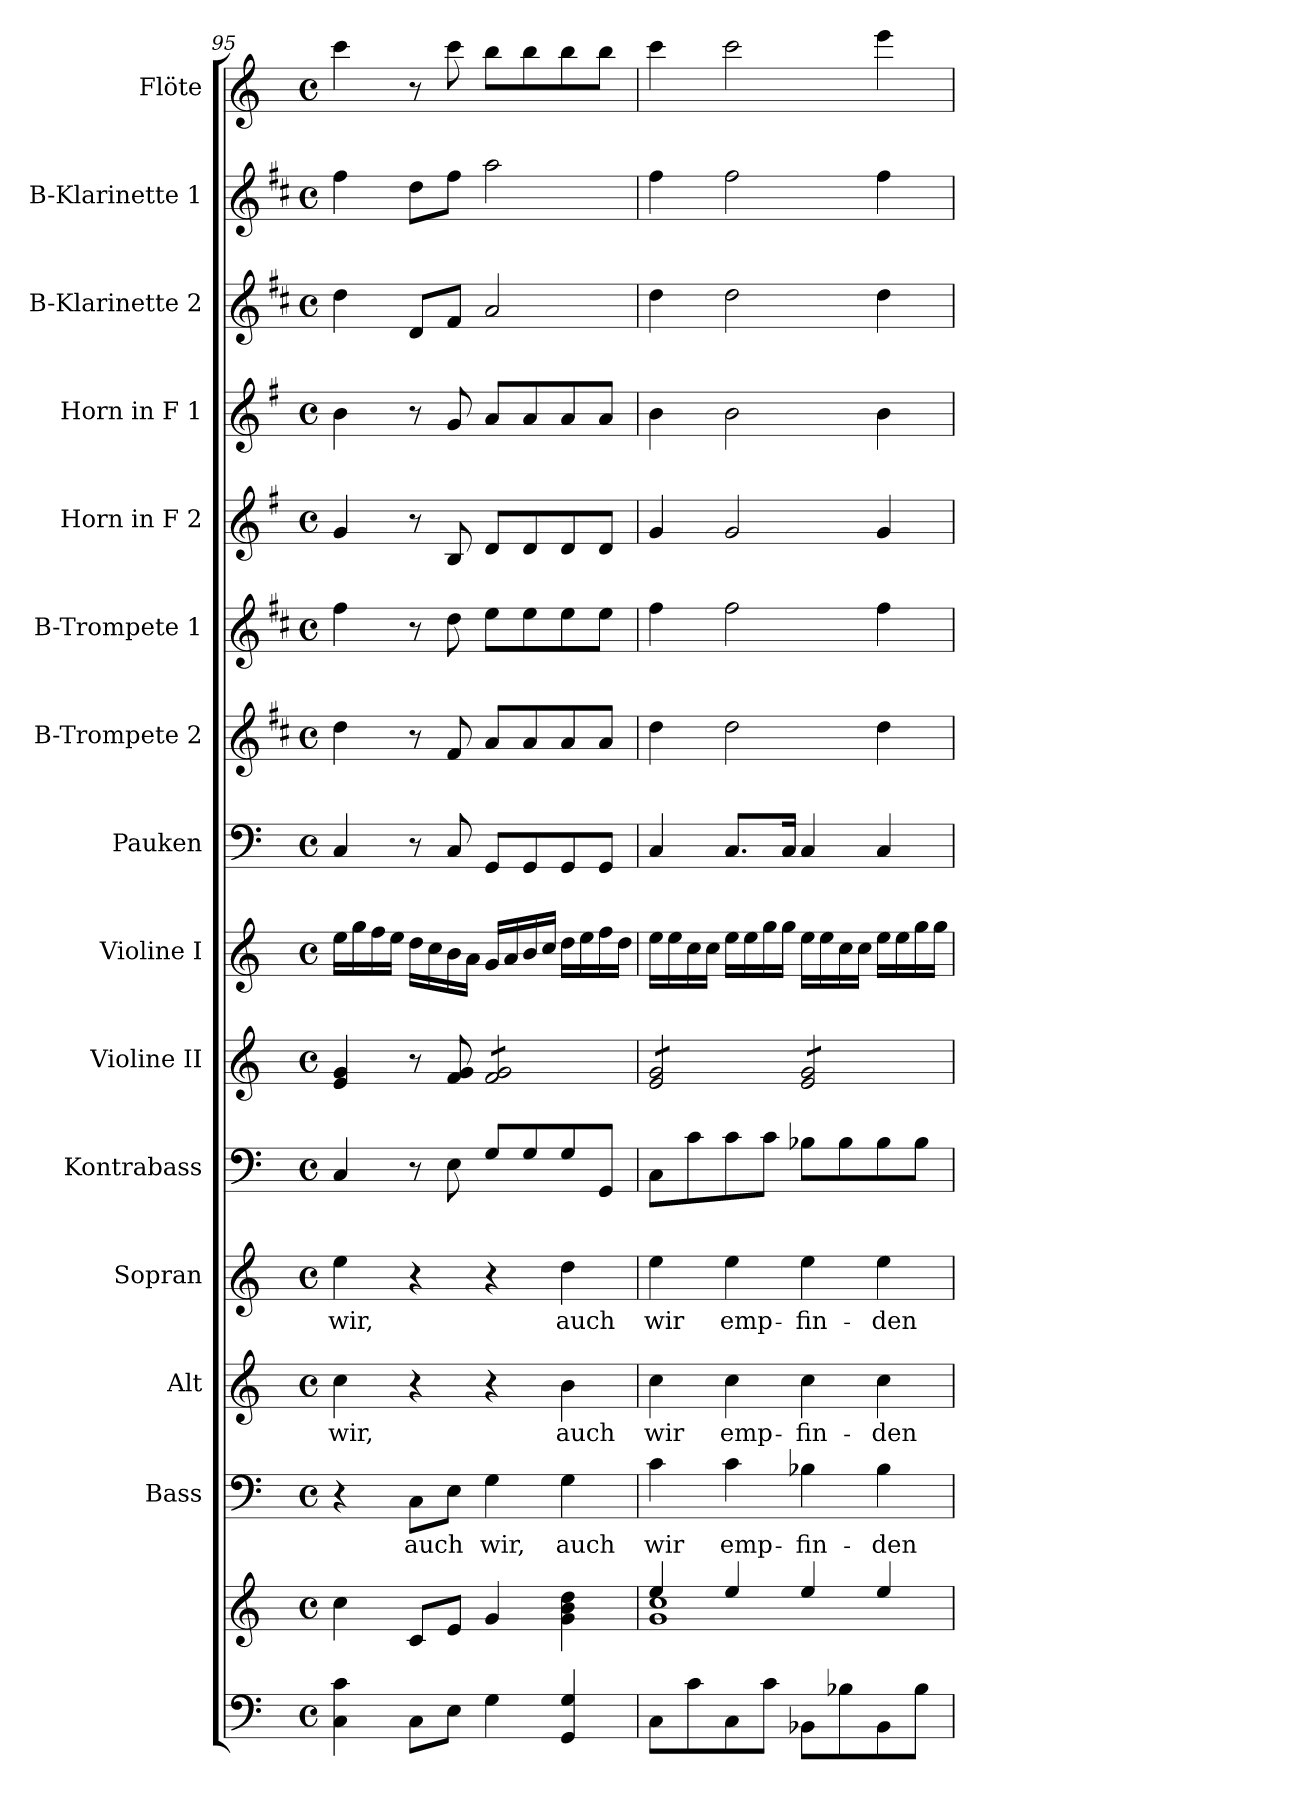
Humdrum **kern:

**kern	**kern	**kern	**text	**kern	**text	**kern	**text	**kern	**kern	**kern	**kern	**kern	**kern	**kern	**kern	**kern	**kern	**kern
*part15	*part15	*part14	*part14	*part13	*part13	*part12	*part12	*part11	*part10	*part9	*part8	*part7	*part6	*part5	*part4	*part3	*part2	*part1
*staff16	*staff15	*staff14	*staff14	*staff13	*staff13	*staff12	*staff12	*staff11	*staff10	*staff9	*staff8	*staff7	*staff6	*staff5	*staff4	*staff3	*staff2	*staff1
*	*	*I"Bass	*	*I"Alt	*	*I"Sopran	*	*I"Kontrabass	*I"Violine II	*I"Violine I	*I"Pauken	*I"B-Trompete 2	*I"B-Trompete 1	*I"Horn in F 2	*I"Horn in F 1	*I"B-Klarinette 2	*I"B-Klarinette 1	*I"Flöte
*	*	*I'B.	*	*I'A.	*	*I'S.	*	*I'Kb.	*I'Vl. II	*I'Vl. I	*I'Pk.	*I'B Trp. 2	*I'B Trp. 1	*	*	*I'B Kl. 2	*I'B Kl. 1	*I'Fl.
*clefF4	*clefG2	*clefF4	*	*clefG2	*	*clefG2	*	*clefF4	*clefG2	*clefG2	*clefF4	*clefG2	*clefG2	*clefG2	*clefG2	*clefG2	*clefG2	*clefG2
*	*	*	*	*	*	*	*	*ITrd7c12	*	*	*	*ITrd1c2	*ITrd1c2	*ITrd4c7	*ITrd4c7	*ITrd1c2	*ITrd1c2	*
*k[]	*k[]	*k[]	*	*k[]	*	*k[]	*	*k[]	*k[]	*k[]	*k[]	*k[]	*k[]	*k[]	*k[]	*k[]	*k[]	*k[]
*C:	*C:	*C:	*	*C:	*	*C:	*	*C:	*C:	*C:	*C:	*C:	*C:	*C:	*C:	*C:	*C:	*C:
*M4/4	*M4/4	*M4/4	*	*M4/4	*	*M4/4	*	*M4/4	*M4/4	*M4/4	*M4/4	*M4/4	*M4/4	*M4/4	*M4/4	*M4/4	*M4/4	*M4/4
*met(c)	*met(c)	*met(c)	*	*met(c)	*	*met(c)	*	*met(c)	*met(c)	*met(c)	*met(c)	*met(c)	*met(c)	*met(c)	*met(c)	*met(c)	*met(c)	*met(c)
=95	=95	=95	=95	=95	=95	=95	=95	=95	=95	=95	=95	=95	=95	=95	=95	=95	=95	=95
!	!	!	!	!	!LO:LY:b	!	!LO:LY:b	!	!	!	!	!	!	!	!	!	!	!
4C\ 4c\	4cc\	4r	.	4cc\	wir,	4ee\	wir,	4CC/	4e/ 4g/	16ee\LL	4C/	4cc\	4ee\	4c/	4e\	4cc\	4ee\	4ccc\
.	.	.	.	.	.	.	.	.	.	16gg\	.	.	.	.	.	.	.	.
.	.	.	.	.	.	.	.	.	.	16ff\	.	.	.	.	.	.	.	.
.	.	.	.	.	.	.	.	.	.	16ee\JJ	.	.	.	.	.	.	.	.
!	!	!	!LO:LY:b	!	!	!	!	!	!	!	!	!	!	!	!	!	!	!
8C\L	8c/L	8C\L	auch	4r	.	4r	.	8r	8r	16dd\LL	8r	8r	8r	8r	8r	8c/L	8cc\L	8r
.	.	.	.	.	.	.	.	.	.	16cc\	.	.	.	.	.	.	.	.
8E\J	8e/J	8E\J	.	.	.	.	.	8EE\	8f/ 8g/	16b\	8C/	8e/	8cc\	8E/	8c/	8e/J	8ee\J	8ccc\
.	.	.	.	.	.	.	.	.	.	16a\JJ	.	.	.	.	.	.	.	.
!	!	!	!LO:LY:b	!	!	!	!	!	!	!	!	!	!	!	!	!	!	!
*	*	*	*	*	*	*	*	*	*tremolo	*	*	*	*	*	*	*	*	*
4G\	4g/	4G\	wir,	4r	.	4r	.	8GG/L	8f/ 8g/L	16g/LL	8GG/L	8g/L	8dd\L	8G/L	8d/L	2g/	2gg\	8bb\L
.	.	.	.	.	.	.	.	.	.	16a/	.	.	.	.	.	.	.	.
.	.	.	.	.	.	.	.	8GG/	8f/ 8g/	16b/	8GG/	8g/	8dd\	8G/	8d/	.	.	8bb\
.	.	.	.	.	.	.	.	.	.	16cc/JJ	.	.	.	.	.	.	.	.
!	!	!	!LO:LY:b	!	!LO:LY:b	!	!LO:LY:b	!	!	!	!	!	!	!	!	!	!	!
4GG/ 4G/	4g\ 4b\ 4dd\	4G\	auch	4b\	auch	4dd\	auch	8GG/	8f/ 8g/	16dd\LL	8GG/	8g/	8dd\	8G/	8d/	.	.	8bb\
.	.	.	.	.	.	.	.	.	.	16ee\	.	.	.	.	.	.	.	.
.	.	.	.	.	.	.	.	8GGG/J	8f/ 8g/J	16ff\	8GG/J	8g/J	8dd\J	8G/J	8d/J	.	.	8bb\J
.	.	.	.	.	.	.	.	.	.	16dd\JJ	.	.	.	.	.	.	.	.
!!LO:PB:g=z
=96	=96	=96	=96	=96	=96	=96	=96	=96	=96	=96	=96	=96	=96	=96	=96	=96	=96	=96
*	*^	*	*	*	*	*	*	*	*	*	*	*	*	*	*	*	*	*
!	!	!	!	!LO:LY:b	!	!LO:LY:b	!	!LO:LY:b	!	!	!	!	!	!	!	!	!	!	!
8C\L	4ee/	1g 1cc	4c\	wir	4cc\	wir	4ee\	wir	8CC\L	8e/ 8g/L	16ee\LL	4C/	4cc\	4ee\	4c/	4e\	4cc\	4ee\	4ccc\
.	.	.	.	.	.	.	.	.	.	.	16ee\	.	.	.	.	.	.	.	.
8c\	.	.	.	.	.	.	.	.	8C\	8e/ 8g/	16cc\	.	.	.	.	.	.	.	.
.	.	.	.	.	.	.	.	.	.	.	16cc\JJ	.	.	.	.	.	.	.	.
!	!	!	!	!LO:LY:b	!	!LO:LY:b	!	!LO:LY:b	!	!	!	!	!	!	!	!	!	!	!
8C\	4ee/	.	4c\	emp-	4cc\	emp-	4ee\	emp-	8C\	8e/ 8g/	16ee\LL	8.C/L	2cc\	2ee\	2c/	2e\	2cc\	2ee\	2ccc\
.	.	.	.	.	.	.	.	.	.	.	16ee\	.	.	.	.	.	.	.	.
8c\J	.	.	.	.	.	.	.	.	8C\J	8e/ 8g/J	16gg\	.	.	.	.	.	.	.	.
.	.	.	.	.	.	.	.	.	.	.	16gg\JJ	16C/Jk	.	.	.	.	.	.	.
!	!	!	!	!LO:LY:b	!	!LO:LY:b	!	!LO:LY:b	!	!	!	!	!	!	!	!	!	!	!
8BB-X\L	4ee/	.	4B-X\	-fin-	4cc\	-fin-	4ee\	-fin-	8BB-X\L	8e/ 8g/L	16ee\LL	4C/	.	.	.	.	.	.	.
.	.	.	.	.	.	.	.	.	.	.	16ee\	.	.	.	.	.	.	.	.
8B-X\	.	.	.	.	.	.	.	.	8BB-\	8e/ 8g/	16cc\	.	.	.	.	.	.	.	.
.	.	.	.	.	.	.	.	.	.	.	16cc\JJ	.	.	.	.	.	.	.	.
!	!	!	!	!LO:LY:b	!	!LO:LY:b	!	!LO:LY:b	!	!	!	!	!	!	!	!	!	!	!
8BB-\	4ee/	.	4B-\	-den	4cc\	-den	4ee\	-den	8BB-\	8e/ 8g/	16ee\LL	4C/	4cc\	4ee\	4c/	4e\	4cc\	4ee\	4eee\
.	.	.	.	.	.	.	.	.	.	.	16ee\	.	.	.	.	.	.	.	.
8B-\J	.	.	.	.	.	.	.	.	8BB-\J	8e/ 8g/J	16gg\	.	.	.	.	.	.	.	.
*	*	*	*	*	*	*	*	*	*	*Xtremolo	*	*	*	*	*	*	*	*	*
.	.	.	.	.	.	.	.	.	.	.	16gg\JJ	.	.	.	.	.	.	.	.
*	*v	*v	*	*	*	*	*	*	*	*	*	*	*	*	*	*	*	*	*
=	=	=	=	=	=	=	=	=	=	=	=	=	=	=	=	=	=	=
*-	*-	*-	*-	*-	*-	*-	*-	*-	*-	*-	*-	*-	*-	*-	*-	*-	*-	*-
